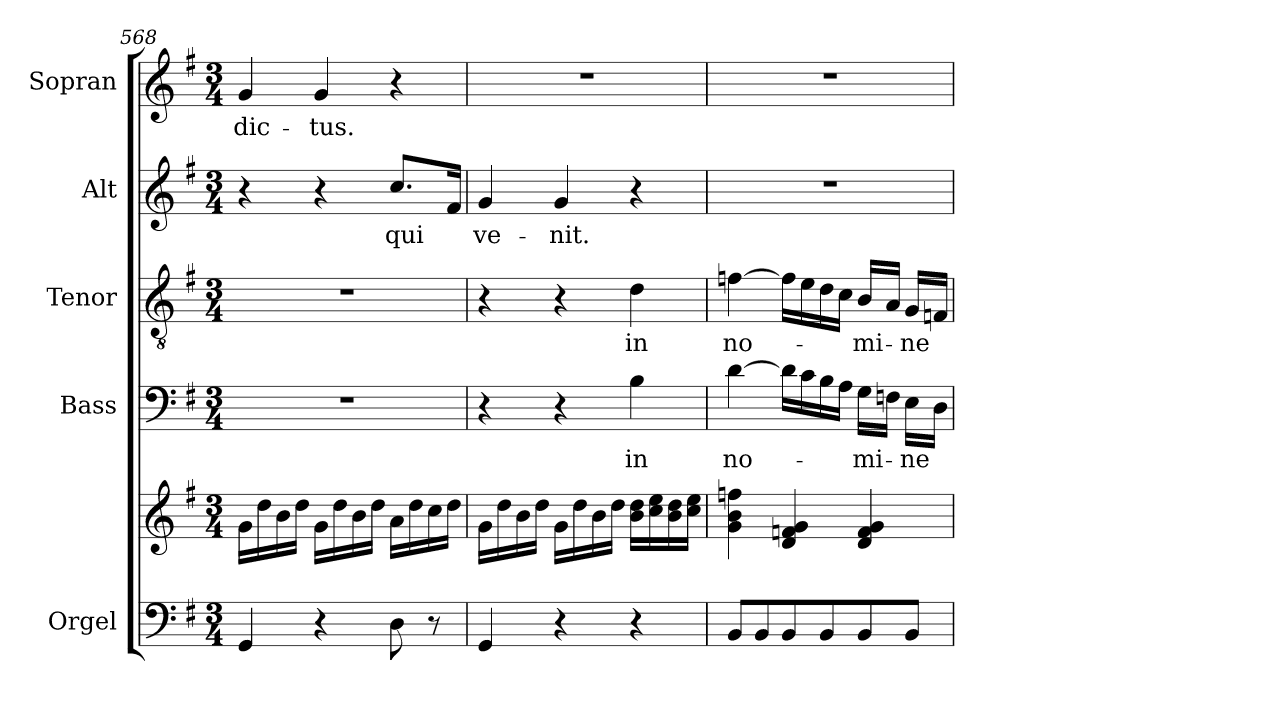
**kern	**kern	**kern	**text	**kern	**text	**kern	**text	**kern	**text
*part5	*part5	*part4	*part4	*part3	*part3	*part2	*part2	*part1	*part1
*staff6	*staff5	*staff4	*staff4	*staff3	*staff3	*staff2	*staff2	*staff1	*staff1
*I"Orgel	*	*I"Bass	*	*I"Tenor	*	*I"Alt	*	*I"Sopran	*
*I'Org.	*	*I'B.	*	*I'T.	*	*I'A.	*	*I'S.	*
*clefF4	*clefG2	*clefF4	*	*clefGv2	*	*clefG2	*	*clefG2	*
*k[f#]	*k[f#]	*k[f#]	*	*k[f#]	*	*k[f#]	*	*k[f#]	*
*G:	*G:	*G:	*	*G:	*	*G:	*	*G:	*
*M3/4	*M3/4	*M3/4	*	*M3/4	*	*M3/4	*	*M3/4	*
=568	=568	=568	=568	=568	=568	=568	=568	=568	=568
!	!	!	!	!	!	!	!	!	!LO:LY:b
4GG/	16g\LL	2.r	.	2.r	.	4r	.	4g/	-dic-
.	16dd\	.	.	.	.	.	.	.	.
.	16b\	.	.	.	.	.	.	.	.
.	16dd\JJ	.	.	.	.	.	.	.	.
!	!	!	!	!	!	!	!	!	!LO:LY:b
4r	16g\LL	.	.	.	.	4r	.	4g/	-tus.
.	16dd\	.	.	.	.	.	.	.	.
.	16b\	.	.	.	.	.	.	.	.
.	16dd\JJ	.	.	.	.	.	.	.	.
!	!	!	!	!	!	!	!LO:LY:b	!	!
8D\	16a\LL	.	.	.	.	8.cc/L	qui	4r	.
.	16dd\	.	.	.	.	.	.	.	.
8r	16cc\	.	.	.	.	.	.	.	.
.	16dd\JJ	.	.	.	.	16f#/Jk	.	.	.
=569	=569	=569	=569	=569	=569	=569	=569	=569	=569
!	!	!	!	!	!	!	!LO:LY:b	!	!
4GG/	16g\LL	4r	.	4r	.	4g/	ve-	2.r	.
.	16dd\	.	.	.	.	.	.	.	.
.	16b\	.	.	.	.	.	.	.	.
.	16dd\JJ	.	.	.	.	.	.	.	.
!	!	!	!	!	!	!	!LO:LY:b	!	!
4r	16g\LL	4r	.	4r	.	4g/	-nit.	.	.
.	16dd\	.	.	.	.	.	.	.	.
.	16b\	.	.	.	.	.	.	.	.
.	16dd\JJ	.	.	.	.	.	.	.	.
!	!	!	!LO:LY:b	!	!LO:LY:b	!	!	!	!
4r	16b\ 16dd\LL	4B\	in	4d\	in	4r	.	.	.
.	16cc\ 16ee\	.	.	.	.	.	.	.	.
.	16b\ 16dd\	.	.	.	.	.	.	.	.
.	16cc\ 16ee\JJ	.	.	.	.	.	.	.	.
!!LO:PB:g=z
=570	=570	=570	=570	=570	=570	=570	=570	=570	=570
!	!	!	!LO:LY:b	!	!LO:LY:b	!	!	!	!
8BB/L	4g\ 4b\ 4ffn\	[4d\	no-	[4fn\	no-	2.r	.	2.r	.
8BB/	.	.	.	.	.	.	.	.	.
8BB/	4d/ 4fn/ 4g/	16d\LL]	.	16f\LL]	.	.	.	.	.
.	.	16c\	.	16e\	.	.	.	.	.
8BB/	.	16B\	.	16d\	.	.	.	.	.
.	.	16A\JJ	.	16c\JJ	.	.	.	.	.
!	!	!	!LO:LY:b	!	!LO:LY:b	!	!	!	!
8BB/	4d/ 4f/ 4g/	16G\LL	-mi-	16B/LL	-mi-	.	.	.	.
.	.	16Fn\JJ	.	16A/JJ	.	.	.	.	.
!	!	!	!LO:LY:b	!	!LO:LY:b	!	!	!	!
8BB/J	.	16E\LL	-ne	16G/LL	-ne	.	.	.	.
.	.	16D\JJ	.	16Fn/JJ	.	.	.	.	.
=	=	=	=	=	=	=	=	=	=
*-	*-	*-	*-	*-	*-	*-	*-	*-	*-
